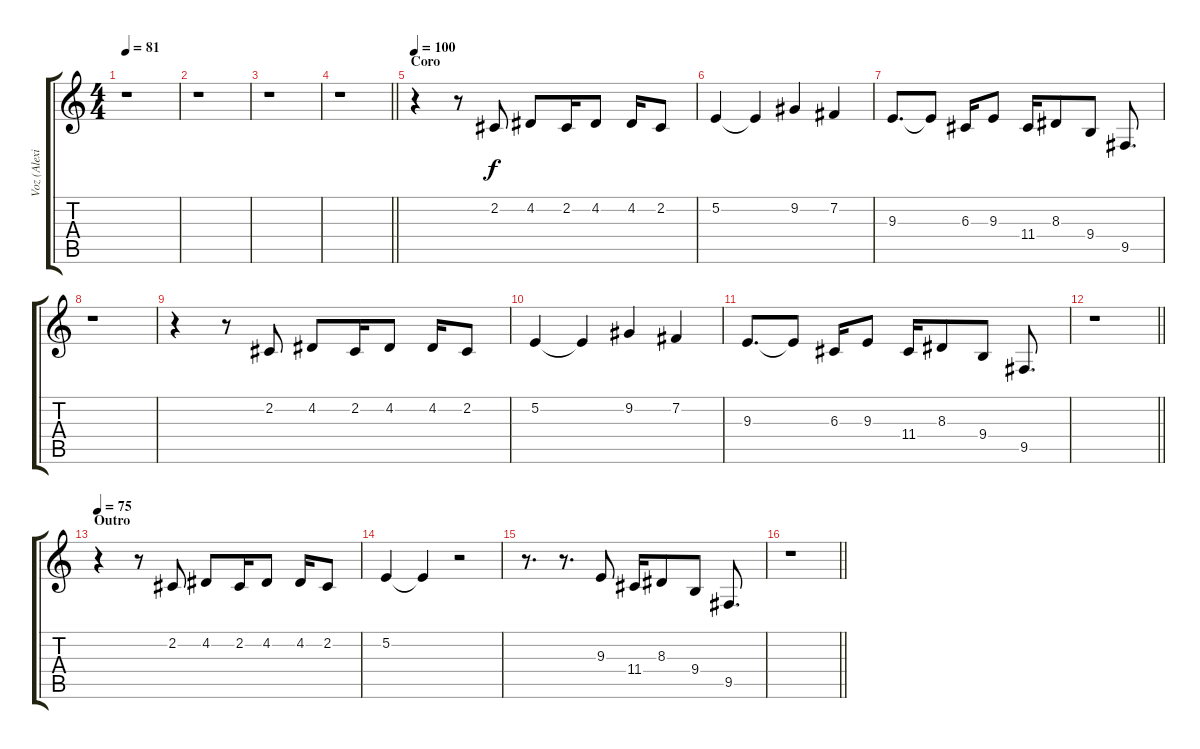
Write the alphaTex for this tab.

\track ("Voz (Alexis Korfiatis)" "Voz (Alexi") {instrument altosax}
\staff {score tabs}
\tuning (E4 B3 G3 D3 A2 E2) {hide}
\ts (4 4)
\tempo 81
\clef g2
\ks c
r.1{dy f} |
r.1 |
r.1 |
\barLineRight lightlight
r.1 |
\section ("" "Coro")
\tempo 100
r.4 r.8 2.2.8 4.2.8 2.2.16 4.2.8 4.2.16 2.2.8 |
5.2.4 5.2{t}.4 9.2.4 7.2.4 |
9.3.8{d} 9.3{t}.8 6.3.16 9.3.8 11.4.16 8.3.8 9.4.8 9.5.8{d} |
r.1 |
r.4 r.8 2.2.8 4.2.8 2.2.16 4.2.8 4.2.16 2.2.8 |
5.2.4 5.2{t}.4 9.2.4 7.2.4 |
9.3.8{d} 9.3{t}.8 6.3.16 9.3.8 11.4.16 8.3.8 9.4.8 9.5.8{d} |
\barLineRight lightlight
r.1 |
\section ("" "Outro")
\tempo 75
r.4 r.8 2.2.8 4.2.8 2.2.16 4.2.8 4.2.16 2.2.8 |
5.2.4 5.2{t}.4 r.2 |
r.8{d} r.8{d} 9.3.8 11.4.16 8.3.8 9.4.8 9.5.8{d} |
\barLineRight lightlight
r.1
